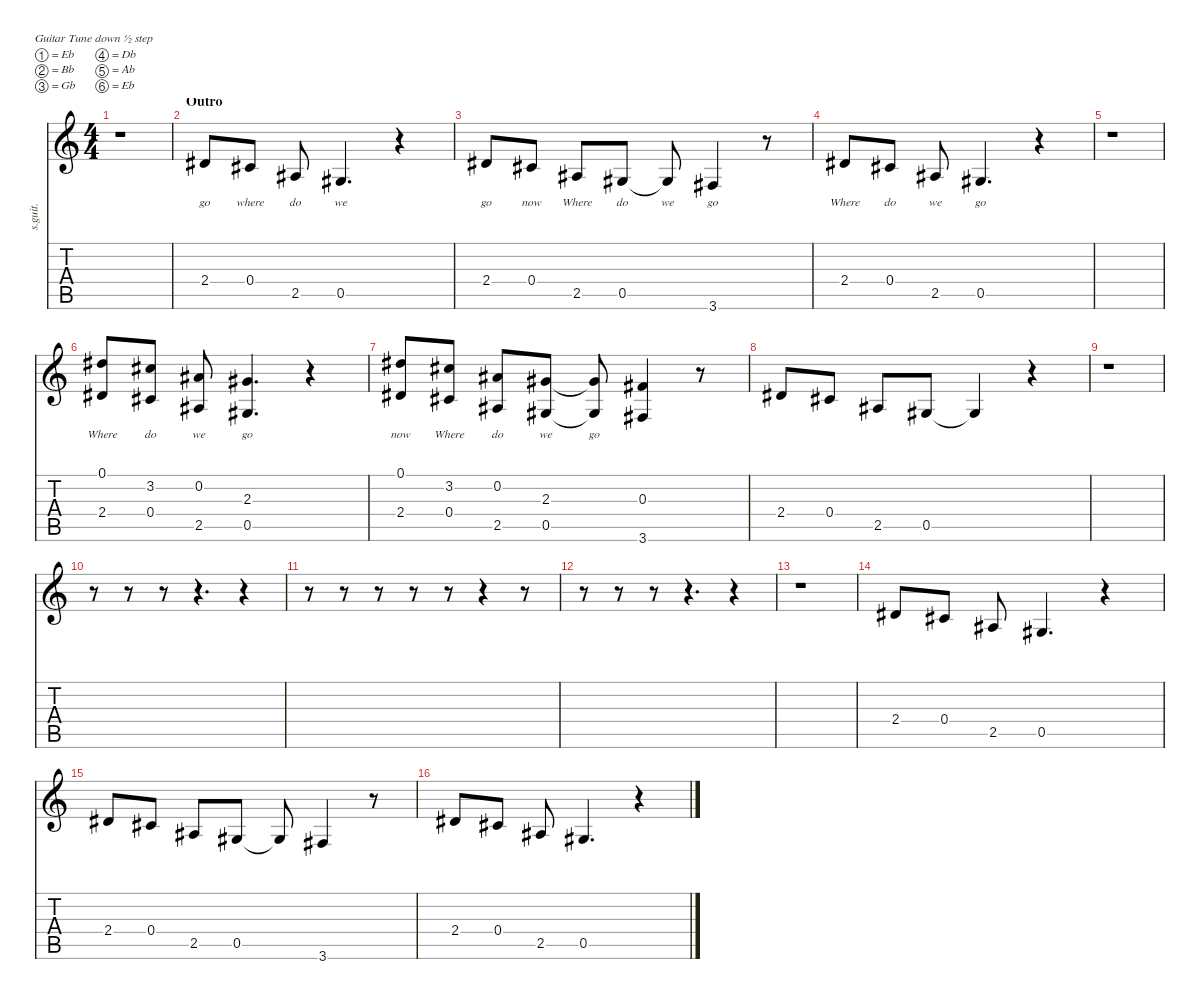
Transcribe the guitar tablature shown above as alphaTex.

\defaultSystemsLayout 4
\hideDynamics
\bracketExtendMode nobrackets
\track ("Axl, Izzy, Duff - Backing Vocals" "s.guit.") {instrument clarinet}
\staff {score tabs}
\tuning (Eb4 Bb3 Gb3 Db3 Ab2 Eb2)
\displaytranspose 12
\ts (4 4)
\tempo (125 hide)
\clef g2
\ks c
r.1{dy ff} |
\section ("" "Outro")
2.4{acc #}.8{lyrics (0 "go") lyrics (1 "") lyrics (2 "") lyrics (3 "") lyrics (4 "") dy f} 0.4{acc #}.8{lyrics (0 "where") lyrics (1 "") lyrics (2 "") lyrics (3 "") lyrics (4 "")} 2.5{acc #}.8{lyrics (0 "do") lyrics (1 "") lyrics (2 "") lyrics (3 "") lyrics (4 "")} 0.5{acc #}.4{d lyrics (0 "we") lyrics (1 "") lyrics (2 "") lyrics (3 "") lyrics (4 "")} r.4 |
2.4{acc #}.8{lyrics (0 "go") lyrics (1 "") lyrics (2 "") lyrics (3 "") lyrics (4 "")} 0.4{acc #}.8{lyrics (0 "now") lyrics (1 "") lyrics (2 "") lyrics (3 "") lyrics (4 "")} 2.5{acc #}.8{lyrics (0 "Where") lyrics (1 "") lyrics (2 "") lyrics (3 "") lyrics (4 "")} 0.5{acc #}.8{lyrics (0 "do") lyrics (1 "") lyrics (2 "") lyrics (3 "") lyrics (4 "")} 0.5{t acc #}.8{lyrics (0 "we") lyrics (1 "") lyrics (2 "") lyrics (3 "") lyrics (4 "")} 3.6{acc #}.4{lyrics (0 "go") lyrics (1 "") lyrics (2 "") lyrics (3 "") lyrics (4 "")} r.8 |
2.4{acc #}.8{lyrics (0 "Where") lyrics (1 "") lyrics (2 "") lyrics (3 "") lyrics (4 "")} 0.4{acc #}.8{lyrics (0 "do") lyrics (1 "") lyrics (2 "") lyrics (3 "") lyrics (4 "")} 2.5{acc #}.8{lyrics (0 "we") lyrics (1 "") lyrics (2 "") lyrics (3 "") lyrics (4 "")} 0.5{acc #}.4{d lyrics (0 "go") lyrics (1 "") lyrics (2 "") lyrics (3 "") lyrics (4 "")} r.4 |
r.1 |
(0.1{acc #} 2.4{acc #}).8{lyrics (0 "Where") lyrics (1 "") lyrics (2 "") lyrics (3 "") lyrics (4 "")} (3.2{acc #} 0.4{acc #}).8{lyrics (0 "do") lyrics (1 "") lyrics (2 "") lyrics (3 "") lyrics (4 "")} (0.2{acc #} 2.5{acc #}).8{lyrics (0 "we") lyrics (1 "") lyrics (2 "") lyrics (3 "") lyrics (4 "")} (2.3{acc #} 0.5{acc #}).4{d lyrics (0 "go") lyrics (1 "") lyrics (2 "") lyrics (3 "") lyrics (4 "")} r.4 |
(0.1{acc #} 2.4{acc #}).8{lyrics (0 "now") lyrics (1 "") lyrics (2 "") lyrics (3 "") lyrics (4 "")} (3.2{acc #} 0.4{acc #}).8{lyrics (0 "Where") lyrics (1 "") lyrics (2 "") lyrics (3 "") lyrics (4 "")} (0.2{acc #} 2.5{acc #}).8{lyrics (0 "do") lyrics (1 "") lyrics (2 "") lyrics (3 "") lyrics (4 "")} (2.3{acc #} 0.5{acc #}).8{lyrics (0 "we") lyrics (1 "") lyrics (2 "") lyrics (3 "") lyrics (4 "")} (2.3{t acc #} 0.5{t acc #}).8{lyrics (0 "go") lyrics (1 "") lyrics (2 "") lyrics (3 "") lyrics (4 "")} (0.3{acc #} 3.6{acc #}).4{lyrics (0 "") lyrics (1 "") lyrics (2 "") lyrics (3 "") lyrics (4 "")} r.8 |
2.4{acc #}.8{lyrics (0 "") lyrics (1 "") lyrics (2 "") lyrics (3 "") lyrics (4 "")} 0.4{acc #}.8{lyrics (0 "") lyrics (1 "") lyrics (2 "") lyrics (3 "") lyrics (4 "")} 2.5{acc #}.8{lyrics (0 "") lyrics (1 "") lyrics (2 "") lyrics (3 "") lyrics (4 "")} 0.5{acc #}.8{lyrics (0 "") lyrics (1 "") lyrics (2 "") lyrics (3 "") lyrics (4 "")} 0.5{t acc #}.4{lyrics (0 "") lyrics (1 "") lyrics (2 "") lyrics (3 "") lyrics (4 "")} r.4 |
r.1 |
r.8 r.8 r.8 r.4{d} r.4 |
r.8 r.8 r.8 r.8 r.8 r.4 r.8 |
r.8 r.8 r.8 r.4{d} r.4 |
r.1 |
2.4{acc #}.8{lyrics (0 "") lyrics (1 "") lyrics (2 "") lyrics (3 "") lyrics (4 "")} 0.4{acc #}.8{lyrics (0 "") lyrics (1 "") lyrics (2 "") lyrics (3 "") lyrics (4 "")} 2.5{acc #}.8{lyrics (0 "") lyrics (1 "") lyrics (2 "") lyrics (3 "") lyrics (4 "")} 0.5{acc #}.4{d lyrics (0 "") lyrics (1 "") lyrics (2 "") lyrics (3 "") lyrics (4 "")} r.4 |
2.4{acc #}.8{lyrics (0 "") lyrics (1 "") lyrics (2 "") lyrics (3 "") lyrics (4 "")} 0.4{acc #}.8{lyrics (0 "") lyrics (1 "") lyrics (2 "") lyrics (3 "") lyrics (4 "")} 2.5{acc #}.8{lyrics (0 "") lyrics (1 "") lyrics (2 "") lyrics (3 "") lyrics (4 "")} 0.5{acc #}.8{lyrics (0 "") lyrics (1 "") lyrics (2 "") lyrics (3 "") lyrics (4 "")} 0.5{t acc #}.8{lyrics (0 "") lyrics (1 "") lyrics (2 "") lyrics (3 "") lyrics (4 "")} 3.6{acc #}.4{lyrics (0 "") lyrics (1 "") lyrics (2 "") lyrics (3 "") lyrics (4 "")} r.8 |
2.4{acc #}.8{lyrics (0 "") lyrics (1 "") lyrics (2 "") lyrics (3 "") lyrics (4 "")} 0.4{acc #}.8{lyrics (0 "") lyrics (1 "") lyrics (2 "") lyrics (3 "") lyrics (4 "")} 2.5{acc #}.8{lyrics (0 "") lyrics (1 "") lyrics (2 "") lyrics (3 "") lyrics (4 "")} 0.5{acc #}.4{d lyrics (0 "") lyrics (1 "") lyrics (2 "") lyrics (3 "") lyrics (4 "")} r.4
